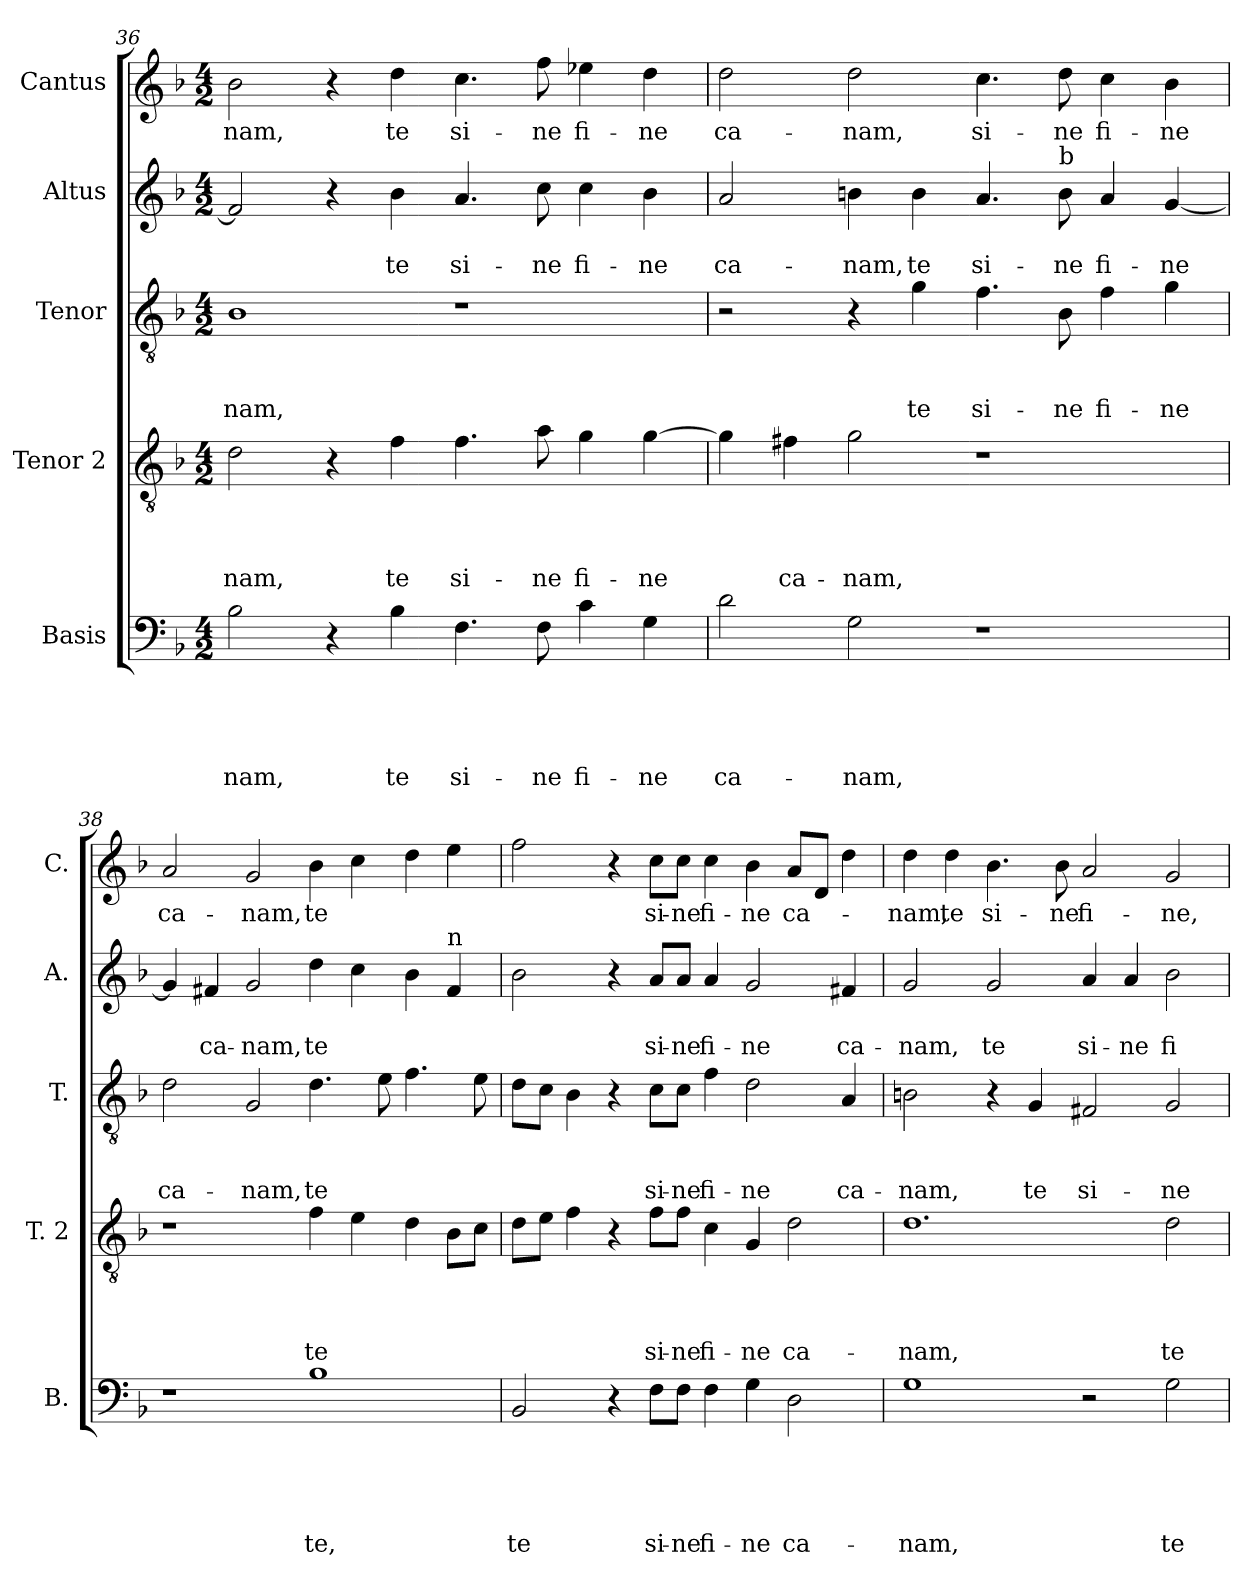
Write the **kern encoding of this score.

**kern	**text	**text	**text	**text	**text	**kern	**text	**text	**text	**text	**kern	**text	**text	**text	**kern	**text	**text	**kern	**text
*part5	*part5	*part5	*part5	*part5	*part5	*part4	*part4	*part4	*part4	*part4	*part3	*part3	*part3	*part3	*part2	*part2	*part2	*part1	*part1
*staff5	*staff5	*staff5	*staff5	*staff5	*staff5	*staff4	*staff4	*staff4	*staff4	*staff4	*staff3	*staff3	*staff3	*staff3	*staff2	*staff2	*staff2	*staff1	*staff1
*I"Basis	*	*	*	*	*	*I"Tenor 2	*	*	*	*	*I"Tenor	*	*	*	*I"Altus	*	*	*I"Cantus	*
*I'B.	*	*	*	*	*	*I'T. 2	*	*	*	*	*I'T.	*	*	*	*I'A.	*	*	*I'C.	*
*clefF4	*	*	*	*	*	*clefGv2	*	*	*	*	*clefGv2	*	*	*	*clefG2	*	*	*clefG2	*
*k[b-]	*	*	*	*	*	*k[b-]	*	*	*	*	*k[b-]	*	*	*	*k[b-]	*	*	*k[b-]	*
*F:	*	*	*	*	*	*F:	*	*	*	*	*F:	*	*	*	*F:	*	*	*F:	*
*M4/2	*	*	*	*	*	*M4/2	*	*	*	*	*M4/2	*	*	*	*M4/2	*	*	*M4/2	*
=36	=36	=36	=36	=36	=36	=36	=36	=36	=36	=36	=36	=36	=36	=36	=36	=36	=36	=36	=36
!	!	!	!	!	!LO:LY:b	!	!	!	!	!LO:LY:b	!	!	!	!LO:LY:b	!	!	!	!	!LO:LY:b
2B-\	.	.	.	.	-nam,	2d\	.	.	.	-nam,	1B-	.	.	-nam,	2f/]	.	.	2b-\	-nam,
4r	.	.	.	.	.	4r	.	.	.	.	.	.	.	.	4r	.	.	4r	.
!	!	!	!	!	!LO:LY:b	!	!	!	!	!LO:LY:b	!	!	!	!	!	!	!LO:LY:b	!	!LO:LY:b
4B-\	.	.	.	.	te	4f\	.	.	.	te	.	.	.	.	4b-\	.	te	4dd\	te
!	!	!	!	!	!LO:LY:b	!	!	!	!	!LO:LY:b	!	!	!	!	!	!	!LO:LY:b	!	!LO:LY:b
4.F\	.	.	.	.	si-	4.f\	.	.	.	si-	1r	.	.	.	4.a/	.	si-	4.cc\	si-
!	!	!	!	!	!LO:LY:b	!	!	!	!	!LO:LY:b	!	!	!	!	!	!	!LO:LY:b	!	!LO:LY:b
8F\	.	.	.	.	-ne	8a\	.	.	.	-ne	.	.	.	.	8cc\	.	-ne	8ff\	-ne
!	!	!	!	!	!LO:LY:b	!	!	!	!	!LO:LY:b	!	!	!	!	!	!	!LO:LY:b	!	!LO:LY:b
4c\	.	.	.	.	fi-	4g\	.	.	.	fi-	.	.	.	.	4cc\	.	fi-	4ee-X\	fi-
!	!	!	!	!	!LO:LY:b	!	!	!	!	!LO:LY:b	!	!	!	!	!	!	!LO:LY:b	!	!LO:LY:b
4G\	.	.	.	.	-ne	[>4g\	.	.	.	-ne	.	.	.	.	4b-\	.	-ne	4dd\	-ne
=37	=37	=37	=37	=37	=37	=37	=37	=37	=37	=37	=37	=37	=37	=37	=37	=37	=37	=37	=37
!	!	!	!	!	!LO:LY:b	!	!	!	!	!	!	!	!	!	!	!	!LO:LY:b	!	!LO:LY:b
2d\	.	.	.	.	ca-	4g\]	.	.	.	.	2r	.	.	.	2a/	.	ca-	2dd\	ca-
!	!	!	!	!	!	!	!	!	!	!LO:LY:b	!	!	!	!	!	!	!	!	!
.	.	.	.	.	.	4f#X\	.	.	.	ca-	.	.	.	.	.	.	.	.	.
!	!	!	!	!	!LO:LY:b	!	!	!	!	!LO:LY:b	!	!	!	!	!	!	!LO:LY:b	!	!LO:LY:b
2G\	.	.	.	.	-nam,	2g\	.	.	.	-nam,	4r	.	.	.	4bn\	.	-nam,	2dd\	-nam,
!	!	!	!	!	!	!	!	!	!	!	!	!	!	!LO:LY:b	!	!	!LO:LY:b	!	!
.	.	.	.	.	.	.	.	.	.	.	4g\	.	.	te	4b\	.	te	.	.
!	!	!	!	!	!	!	!	!	!	!	!	!	!	!LO:LY:b	!	!	!LO:LY:b	!	!LO:LY:b
1r	.	.	.	.	.	1r	.	.	.	.	4.f\	.	.	si-	4.a/	.	si-	4.cc\	si-
!	!	!	!	!	!	!	!	!	!	!	!	!	!	!	!LO:TX:a:t=b	!	!	!	!
!	!	!	!	!	!	!	!	!	!	!	!	!	!	!LO:LY:b	!	!	!LO:LY:b	!	!LO:LY:b
.	.	.	.	.	.	.	.	.	.	.	8B-\	.	.	-ne	8b\	.	-ne	8dd\	-ne
!	!	!	!	!	!	!	!	!	!	!	!	!	!	!LO:LY:b	!	!	!LO:LY:b	!	!LO:LY:b
.	.	.	.	.	.	.	.	.	.	.	4f\	.	.	fi-	4a/	.	fi-	4cc\	fi-
!	!	!	!	!	!	!	!	!	!	!	!	!	!	!LO:LY:b	!	!	!LO:LY:b	!	!LO:LY:b
.	.	.	.	.	.	.	.	.	.	.	4g\	.	.	-ne	[>4g/	.	-ne	4b-\	-ne
!!LO:PB:g=z
=38	=38	=38	=38	=38	=38	=38	=38	=38	=38	=38	=38	=38	=38	=38	=38	=38	=38	=38	=38
!	!	!	!	!	!	!	!	!	!	!	!	!	!	!LO:LY:b	!	!	!	!	!LO:LY:b
1r	.	.	.	.	.	1r	.	.	.	.	2d\	.	.	ca-	4g/]	.	.	2a/	ca-
!	!	!	!	!	!	!	!	!	!	!	!	!	!	!	!	!	!LO:LY:b	!	!
.	.	.	.	.	.	.	.	.	.	.	.	.	.	.	4f#X/	.	ca-	.	.
!	!	!	!	!	!	!	!	!	!	!	!	!	!	!LO:LY:b	!	!	!LO:LY:b	!	!LO:LY:b
.	.	.	.	.	.	.	.	.	.	.	2G/	.	.	-nam,	2g/	.	-nam,	2g/	-nam,
!	!	!	!	!	!LO:LY:b	!	!	!	!	!LO:LY:b	!	!	!	!LO:LY:b	!	!	!LO:LY:b	!	!LO:LY:b
1B-	.	.	.	.	te,	4f\	.	.	.	te	4.d\	.	.	te	4dd\	.	te	4b-\	te
.	.	.	.	.	.	4e\	.	.	.	.	.	.	.	.	4cc\	.	.	4cc\	.
.	.	.	.	.	.	.	.	.	.	.	8e\	.	.	.	.	.	.	.	.
.	.	.	.	.	.	4d\	.	.	.	.	4.f\	.	.	.	4b-\	.	.	4dd\	.
!	!	!	!	!	!	!	!	!	!	!	!	!	!	!	!LO:TX:a:t=n	!	!	!	!
.	.	.	.	.	.	8B-\L	.	.	.	.	.	.	.	.	4f#/	.	.	4ee\	.
.	.	.	.	.	.	8c\J	.	.	.	.	8e\	.	.	.	.	.	.	.	.
=39	=39	=39	=39	=39	=39	=39	=39	=39	=39	=39	=39	=39	=39	=39	=39	=39	=39	=39	=39
!	!	!	!	!	!LO:LY:b	!	!	!	!	!	!	!	!	!	!	!	!	!	!
2BB-/	.	.	.	.	te	8d\L	.	.	.	.	8d\L	.	.	.	2b-\	.	.	2ff\	.
.	.	.	.	.	.	8e\J	.	.	.	.	8c\J	.	.	.	.	.	.	.	.
.	.	.	.	.	.	4f\	.	.	.	.	4B-\	.	.	.	.	.	.	.	.
4r	.	.	.	.	.	4r	.	.	.	.	4r	.	.	.	4r	.	.	4r	.
!	!	!	!	!	!LO:LY:b	!	!	!	!	!LO:LY:b	!	!	!	!LO:LY:b	!	!	!LO:LY:b	!	!LO:LY:b
8F\L	.	.	.	.	si-	8f\L	.	.	.	si-	8c\L	.	.	si-	8a/L	.	si-	8cc\L	si-
!	!	!	!	!	!LO:LY:b	!	!	!	!	!LO:LY:b	!	!	!	!LO:LY:b	!	!	!LO:LY:b	!	!LO:LY:b
8F\J	.	.	.	.	-ne	8f\J	.	.	.	-ne	8c\J	.	.	-ne	8a/J	.	-ne	8cc\J	-ne
!	!	!	!	!	!LO:LY:b	!	!	!	!	!LO:LY:b	!	!	!	!LO:LY:b	!	!	!LO:LY:b	!	!LO:LY:b
4F\	.	.	.	.	fi-	4c\	.	.	.	fi-	4f\	.	.	fi-	4a/	.	fi-	4cc\	fi-
!	!	!	!	!	!LO:LY:b	!	!	!	!	!LO:LY:b	!	!	!	!LO:LY:b	!	!	!LO:LY:b	!	!LO:LY:b
4G\	.	.	.	.	-ne	4G/	.	.	.	-ne	2d\	.	.	-ne	2g/	.	-ne	4b-\	-ne
!	!	!	!	!	!LO:LY:b	!	!	!	!	!LO:LY:b	!	!	!	!	!	!	!	!	!LO:LY:b
2D\	.	.	.	.	ca-	2d\	.	.	.	ca-	.	.	.	.	.	.	.	8a/L	ca-
.	.	.	.	.	.	.	.	.	.	.	.	.	.	.	.	.	.	8d/J	.
!	!	!	!	!	!	!	!	!	!	!	!	!	!	!LO:LY:b	!	!	!LO:LY:b	!	!
.	.	.	.	.	.	.	.	.	.	.	4A/	.	.	ca-	4f#X/	.	ca-	4dd\	.
=40	=40	=40	=40	=40	=40	=40	=40	=40	=40	=40	=40	=40	=40	=40	=40	=40	=40	=40	=40
!	!	!	!	!	!LO:LY:b	!	!	!	!	!LO:LY:b	!	!	!	!LO:LY:b	!	!	!LO:LY:b	!	!LO:LY:b
1G	.	.	.	.	-nam,	1.d	.	.	.	-nam,	2Bn\	.	.	-nam,	2g/	.	-nam,	4dd\	-nam,
!	!	!	!	!	!	!	!	!	!	!	!	!	!	!	!	!	!	!	!LO:LY:b
.	.	.	.	.	.	.	.	.	.	.	.	.	.	.	.	.	.	4dd\	te
!	!	!	!	!	!	!	!	!	!	!	!	!	!	!	!	!	!LO:LY:b	!	!LO:LY:b
.	.	.	.	.	.	.	.	.	.	.	4r	.	.	.	2g/	.	te	4.b-\	si-
!	!	!	!	!	!	!	!	!	!	!	!	!	!	!LO:LY:b	!	!	!	!	!
.	.	.	.	.	.	.	.	.	.	.	4G/	.	.	te	.	.	.	.	.
!	!	!	!	!	!	!	!	!	!	!	!	!	!	!	!	!	!	!	!LO:LY:b
.	.	.	.	.	.	.	.	.	.	.	.	.	.	.	.	.	.	8b-\	-ne
!	!	!	!	!	!	!	!	!	!	!	!	!	!	!LO:LY:b	!	!	!LO:LY:b	!	!LO:LY:b
2r	.	.	.	.	.	.	.	.	.	.	2F#X/	.	.	si-	4a/	.	si-	2a/	fi-
!	!	!	!	!	!	!	!	!	!	!	!	!	!	!	!	!	!LO:LY:b	!	!
.	.	.	.	.	.	.	.	.	.	.	.	.	.	.	4a/	.	-ne	.	.
!	!	!	!	!	!LO:LY:b	!	!	!	!	!LO:LY:b	!	!	!	!LO:LY:b	!	!	!LO:LY:b	!	!LO:LY:b
2G\	.	.	.	.	te	2d\	.	.	.	te	2G/	.	.	-ne	2b-\	.	fi-	2g/	-ne,
=	=	=	=	=	=	=	=	=	=	=	=	=	=	=	=	=	=	=	=
*-	*-	*-	*-	*-	*-	*-	*-	*-	*-	*-	*-	*-	*-	*-	*-	*-	*-	*-	*-
